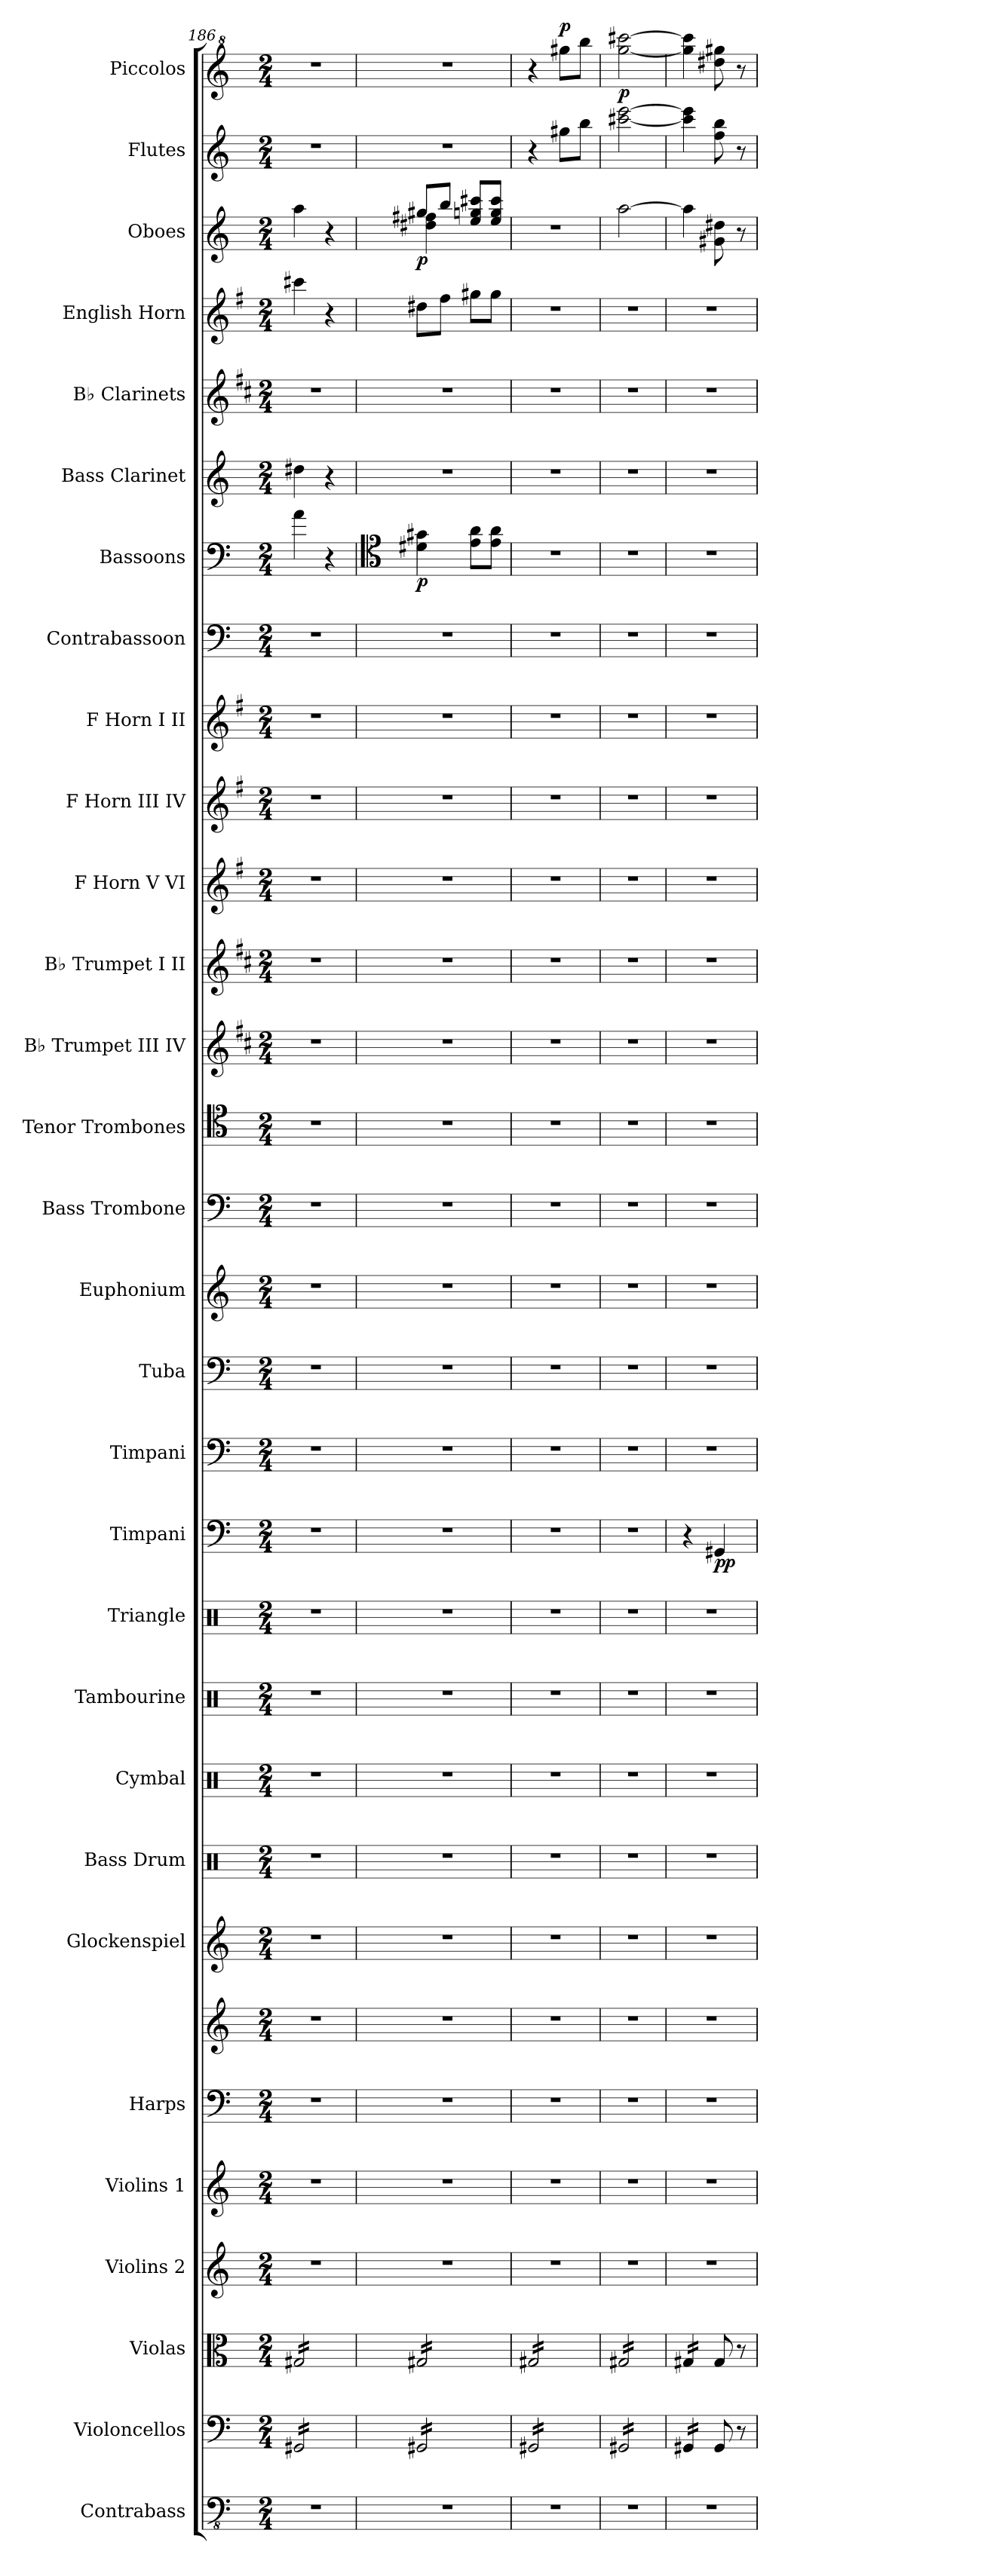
**kern	**kern	**kern	**kern	**kern	**kern	**kern	**kern	**kern	**kern	**kern	**kern	**kern	**dynam	**kern	**kern	**kern	**kern	**kern	**kern	**kern	**kern	**kern	**kern	**kern	**kern	**dynam	**kern	**kern	**kern	**kern	**dynam	**kern	**kern	**dynam
*part30	*part29	*part28	*part27	*part26	*part25	*part25	*part24	*part23	*part22	*part21	*part20	*part19	*part19	*part18	*part17	*part16	*part15	*part14	*part13	*part12	*part11	*part10	*part9	*part8	*part7	*part7	*part6	*part5	*part4	*part3	*part3	*part2	*part1	*part1
*staff31	*staff30	*staff29	*staff28	*staff27	*staff26	*staff25	*staff24	*staff23	*staff22	*staff21	*staff20	*staff19	*staff19	*staff18	*staff17	*staff16	*staff15	*staff14	*staff13	*staff12	*staff11	*staff10	*staff9	*staff8	*staff7	*staff7	*staff6	*staff5	*staff4	*staff3	*staff3	*staff2	*staff1	*staff1
*I"Contrabass	*I"Violoncellos	*I"Violas	*I"Violins 2	*I"Violins 1	*I"Harps	*	*I"Glockenspiel	*I"Bass Drum	*I"Cymbal	*I"Tambourine	*I"Triangle	*I"Timpani	*	*I"Timpani	*I"Tuba	*I"Euphonium	*I"Bass Trombone	*I"Tenor Trombones	*I"B♭ Trumpet III IV	*I"B♭ Trumpet I II	*I"F Horn V VI	*I"F Horn III IV	*I"F Horn I II	*I"Contrabassoon	*I"Bassoons	*	*I"Bass Clarinet	*I"B♭ Clarinets	*I"English Horn	*I"Oboes	*	*I"Flutes	*I"Piccolos	*
*I'Cb.	*I'Vc.	*I'Vla.	*I'Vln. 2	*I'Vln. 1	*I'Hrp.	*	*I'Glk.	*I'B. Dr.	*I'Cym.	*I'Tamb.	*I'Trgl.	*I'Timp.	*	*I'Timp.	*I'Tba.	*I'Euph.	*I'Tbn.	*I'Tbn.	*I'B♭ Tpt.	*I'B♭ Tpt.	*I'F Hn.	*I'F Hn.	*I'F Hn.	*I'Cbsn.	*I'Bsn.	*	*I'B. Cl.	*I'B♭ Cl.	*I'E. Hn.	*I'Ob.	*	*I'Fl.	*I'Picc.	*
*clefFv4	*clefF4	*clefC3	*clefG2	*clefG2	*clefF4	*clefG2	*clefG2	*clefX	*clefX	*clefX	*clefX	*clefF4	*	*clefF4	*clefF4	*clefG2	*clefF4	*clefC4	*clefG2	*clefG2	*clefG2	*clefG2	*clefG2	*clefF4	*clefF4	*	*clefG2	*clefG2	*clefG2	*clefG2	*	*clefG2	*clefG^2	*
*	*	*	*	*	*	*	*ITrd-14c-24	*	*	*	*	*	*	*	*	*ITrd8c14	*	*	*ITrd1c2	*ITrd1c2	*ITrd4c7	*ITrd4c7	*ITrd4c7	*ITrd7c12	*	*	*ITrd8c14	*ITrd1c2	*ITrd4c7	*	*	*	*	*
*k[]	*k[]	*k[]	*k[]	*k[]	*k[]	*k[]	*k[]	*k[]	*k[]	*k[]	*k[]	*k[]	*	*k[]	*k[]	*k[]	*k[]	*k[]	*k[]	*k[]	*k[]	*k[]	*k[]	*k[]	*k[]	*	*k[]	*k[]	*k[]	*k[]	*	*k[]	*k[]	*
*M2/4	*M2/4	*M2/4	*M2/4	*M2/4	*M2/4	*M2/4	*M2/4	*M2/4	*M2/4	*M2/4	*M2/4	*M2/4	*	*M2/4	*M2/4	*M2/4	*M2/4	*M2/4	*M2/4	*M2/4	*M2/4	*M2/4	*M2/4	*M2/4	*M2/4	*	*M2/4	*M2/4	*M2/4	*M2/4	*	*M2/4	*M2/4	*
=186	=186	=186	=186	=186	=186	=186	=186	=186	=186	=186	=186	=186	=186	=186	=186	=186	=186	=186	=186	=186	=186	=186	=186	=186	=186	=186	=186	=186	=186	=186	=186	=186	=186	=186
*	*tremolo	*	*	*	*	*	*	*	*	*	*	*	*	*	*	*	*	*	*	*	*	*	*	*	*	*	*	*	*	*	*	*	*	*
*	*	*tremolo	*	*	*	*	*	*	*	*	*	*	*	*	*	*	*	*	*	*	*	*	*	*	*	*	*	*	*	*	*	*	*	*
2r	16GG#X/LL	16G#X/LL	2r	2r	2r	2r	2r	2r	2r	2r	2r	2r	.	2r	2r	2r	2r	2r	2r	2r	2r	2r	2r	2r	4a\	.	4d#X\	2r	4ff#X\	4aa\	.	2r	2r	.
.	16GG#X/	16G#X/	.	.	.	.	.	.	.	.	.	.	.	.	.	.	.	.	.	.	.	.	.	.	.	.	.	.	.	.	.	.	.	.
.	16GG#X/	16G#X/	.	.	.	.	.	.	.	.	.	.	.	.	.	.	.	.	.	.	.	.	.	.	.	.	.	.	.	.	.	.	.	.
.	16GG#X/	16G#X/	.	.	.	.	.	.	.	.	.	.	.	.	.	.	.	.	.	.	.	.	.	.	.	.	.	.	.	.	.	.	.	.
.	16GG#X/	16G#X/	.	.	.	.	.	.	.	.	.	.	.	.	.	.	.	.	.	.	.	.	.	.	4r	.	4r	.	4r	4r	.	.	.	.
.	16GG#X/	16G#X/	.	.	.	.	.	.	.	.	.	.	.	.	.	.	.	.	.	.	.	.	.	.	.	.	.	.	.	.	.	.	.	.
.	16GG#X/	16G#X/	.	.	.	.	.	.	.	.	.	.	.	.	.	.	.	.	.	.	.	.	.	.	.	.	.	.	.	.	.	.	.	.
.	16GG#X/JJ	16G#X/JJ	.	.	.	.	.	.	.	.	.	.	.	.	.	.	.	.	.	.	.	.	.	.	.	.	.	.	.	.	.	.	.	.
=187	=187	=187	=187	=187	=187	=187	=187	=187	=187	=187	=187	=187	=187	=187	=187	=187	=187	=187	=187	=187	=187	=187	=187	=187	=187	=187	=187	=187	=187	=187	=187	=187	=187	=187
*	*	*	*	*	*	*	*	*	*	*	*	*	*	*	*	*	*	*	*	*	*	*	*	*	*clefC4	*	*	*	*	*	*	*	*	*
*	*	*	*	*	*	*	*	*	*	*	*	*	*	*	*	*	*	*	*	*	*	*	*	*	*	*	*	*	*	*^	*	*	*	*
!	!	!	!	!	!	!	!	!	!	!	!	!	!	!	!	!	!	!	!	!	!	!	!	!	!	!LO:DY:b	!	!	!	!	!	!LO:DY:b	!	!	!
2r	16GG#X/LL	16G#X/LL	2r	2r	2r	2r	2r	2r	2r	2r	2r	2r	.	2r	2r	2r	2r	2r	2r	2r	2r	2r	2r	2r	4d#X\ 4g#X\	p	2r	2r	8g#X\L	8gg#X/L	4dd#X\ 4ff#X\	p	2r	2r	.
.	16GG#X/	16G#X/	.	.	.	.	.	.	.	.	.	.	.	.	.	.	.	.	.	.	.	.	.	.	.	.	.	.	.	.	.	.	.	.	.
.	16GG#X/	16G#X/	.	.	.	.	.	.	.	.	.	.	.	.	.	.	.	.	.	.	.	.	.	.	.	.	.	.	8b\J	8bb/J	.	.	.	.	.
.	16GG#X/	16G#X/	.	.	.	.	.	.	.	.	.	.	.	.	.	.	.	.	.	.	.	.	.	.	.	.	.	.	.	.	.	.	.	.	.
.	16GG#X/	16G#X/	.	.	.	.	.	.	.	.	.	.	.	.	.	.	.	.	.	.	.	.	.	.	8e\ 8a\L	.	.	.	8cc#X\L	8ee/ 8ggn/ 8ccc#X/L	4ryy	.	.	.	.
.	16GG#X/	16G#X/	.	.	.	.	.	.	.	.	.	.	.	.	.	.	.	.	.	.	.	.	.	.	.	.	.	.	.	.	.	.	.	.	.
.	16GG#X/	16G#X/	.	.	.	.	.	.	.	.	.	.	.	.	.	.	.	.	.	.	.	.	.	.	8e\ 8a\J	.	.	.	8cc#\J	8ee/ 8gg/ 8ccc#/J	.	.	.	.	.
.	16GG#X/JJ	16G#X/JJ	.	.	.	.	.	.	.	.	.	.	.	.	.	.	.	.	.	.	.	.	.	.	.	.	.	.	.	.	.	.	.	.	.
*	*	*	*	*	*	*	*	*	*	*	*	*	*	*	*	*	*	*	*	*	*	*	*	*	*	*	*	*	*	*v	*v	*	*	*	*
=188	=188	=188	=188	=188	=188	=188	=188	=188	=188	=188	=188	=188	=188	=188	=188	=188	=188	=188	=188	=188	=188	=188	=188	=188	=188	=188	=188	=188	=188	=188	=188	=188	=188	=188
2r	16GG#X/LL	16G#X/LL	2r	2r	2r	2r	2r	2r	2r	2r	2r	2r	.	2r	2r	2r	2r	2r	2r	2r	2r	2r	2r	2r	2r	.	2r	2r	2r	2r	.	4r	4r	.
.	16GG#X/	16G#X/	.	.	.	.	.	.	.	.	.	.	.	.	.	.	.	.	.	.	.	.	.	.	.	.	.	.	.	.	.	.	.	.
.	16GG#X/	16G#X/	.	.	.	.	.	.	.	.	.	.	.	.	.	.	.	.	.	.	.	.	.	.	.	.	.	.	.	.	.	.	.	.
.	16GG#X/	16G#X/	.	.	.	.	.	.	.	.	.	.	.	.	.	.	.	.	.	.	.	.	.	.	.	.	.	.	.	.	.	.	.	.
!	!	!	!	!	!	!	!	!	!	!	!	!	!	!	!	!	!	!	!	!	!	!	!	!	!	!	!	!	!	!	!	!	!	!LO:DY:a
.	16GG#X/	16G#X/	.	.	.	.	.	.	.	.	.	.	.	.	.	.	.	.	.	.	.	.	.	.	.	.	.	.	.	.	.	8gg#X\L	8ggg#X\L	p
.	16GG#X/	16G#X/	.	.	.	.	.	.	.	.	.	.	.	.	.	.	.	.	.	.	.	.	.	.	.	.	.	.	.	.	.	.	.	.
.	16GG#X/	16G#X/	.	.	.	.	.	.	.	.	.	.	.	.	.	.	.	.	.	.	.	.	.	.	.	.	.	.	.	.	.	8bb\J	8bbb\J	.
.	16GG#X/JJ	16G#X/JJ	.	.	.	.	.	.	.	.	.	.	.	.	.	.	.	.	.	.	.	.	.	.	.	.	.	.	.	.	.	.	.	.
=189	=189	=189	=189	=189	=189	=189	=189	=189	=189	=189	=189	=189	=189	=189	=189	=189	=189	=189	=189	=189	=189	=189	=189	=189	=189	=189	=189	=189	=189	=189	=189	=189	=189	=189
!	!	!	!	!	!	!	!	!	!	!	!	!	!	!	!	!	!	!	!	!	!	!	!	!	!	!	!	!	!	!	!	!	!	!LO:DY:b
2r	16GG#X/LL	16G#X/LL	2r	2r	2r	2r	2r	2r	2r	2r	2r	2r	.	2r	2r	2r	2r	2r	2r	2r	2r	2r	2r	2r	2r	.	2r	2r	2r	[2aa\	.	[2ccc#X\ [2eee\	[2ggg\ [2cccc#X\	p
.	16GG#X/	16G#X/	.	.	.	.	.	.	.	.	.	.	.	.	.	.	.	.	.	.	.	.	.	.	.	.	.	.	.	.	.	.	.	.
.	16GG#X/	16G#X/	.	.	.	.	.	.	.	.	.	.	.	.	.	.	.	.	.	.	.	.	.	.	.	.	.	.	.	.	.	.	.	.
.	16GG#X/	16G#X/	.	.	.	.	.	.	.	.	.	.	.	.	.	.	.	.	.	.	.	.	.	.	.	.	.	.	.	.	.	.	.	.
.	16GG#X/	16G#X/	.	.	.	.	.	.	.	.	.	.	.	.	.	.	.	.	.	.	.	.	.	.	.	.	.	.	.	.	.	.	.	.
.	16GG#X/	16G#X/	.	.	.	.	.	.	.	.	.	.	.	.	.	.	.	.	.	.	.	.	.	.	.	.	.	.	.	.	.	.	.	.
.	16GG#X/	16G#X/	.	.	.	.	.	.	.	.	.	.	.	.	.	.	.	.	.	.	.	.	.	.	.	.	.	.	.	.	.	.	.	.
.	16GG#X/JJ	16G#X/JJ	.	.	.	.	.	.	.	.	.	.	.	.	.	.	.	.	.	.	.	.	.	.	.	.	.	.	.	.	.	.	.	.
=190	=190	=190	=190	=190	=190	=190	=190	=190	=190	=190	=190	=190	=190	=190	=190	=190	=190	=190	=190	=190	=190	=190	=190	=190	=190	=190	=190	=190	=190	=190	=190	=190	=190	=190
2r	16GG#X/LL	16G#X/LL	2r	2r	2r	2r	2r	2r	2r	2r	2r	4r	.	2r	2r	2r	2r	2r	2r	2r	2r	2r	2r	2r	2r	.	2r	2r	2r	4aa\]	.	4ccc#\] 4eee\]	4ggg\] 4cccc#\]	.
.	16GG#X/	16G#X/	.	.	.	.	.	.	.	.	.	.	.	.	.	.	.	.	.	.	.	.	.	.	.	.	.	.	.	.	.	.	.	.
.	16GG#X/	16G#X/	.	.	.	.	.	.	.	.	.	.	.	.	.	.	.	.	.	.	.	.	.	.	.	.	.	.	.	.	.	.	.	.
.	16GG#X/JJ	16G#X/JJ	.	.	.	.	.	.	.	.	.	.	.	.	.	.	.	.	.	.	.	.	.	.	.	.	.	.	.	.	.	.	.	.
*	*	*Xtremolo	*	*	*	*	*	*	*	*	*	*	*	*	*	*	*	*	*	*	*	*	*	*	*	*	*	*	*	*	*	*	*	*
*	*Xtremolo	*	*	*	*	*	*	*	*	*	*	*	*	*	*	*	*	*	*	*	*	*	*	*	*	*	*	*	*	*	*	*	*	*
!	!	!	!	!	!	!	!	!	!	!	!	!	!LO:DY:b	!	!	!	!	!	!	!	!	!	!	!	!	!	!	!	!	!	!	!	!	!
.	8GG#/	8G#/	.	.	.	.	.	.	.	.	.	4GG#X/	pp	.	.	.	.	.	.	.	.	.	.	.	.	.	.	.	.	8g#X\ 8dd#X\	.	8ff\ 8bb\	8ddd#X\ 8ggg#X\	.
.	8r	8r	.	.	.	.	.	.	.	.	.	.	.	.	.	.	.	.	.	.	.	.	.	.	.	.	.	.	.	8r	.	8r	8r	.
=	=	=	=	=	=	=	=	=	=	=	=	=	=	=	=	=	=	=	=	=	=	=	=	=	=	=	=	=	=	=	=	=	=	=
*-	*-	*-	*-	*-	*-	*-	*-	*-	*-	*-	*-	*-	*-	*-	*-	*-	*-	*-	*-	*-	*-	*-	*-	*-	*-	*-	*-	*-	*-	*-	*-	*-	*-	*-
